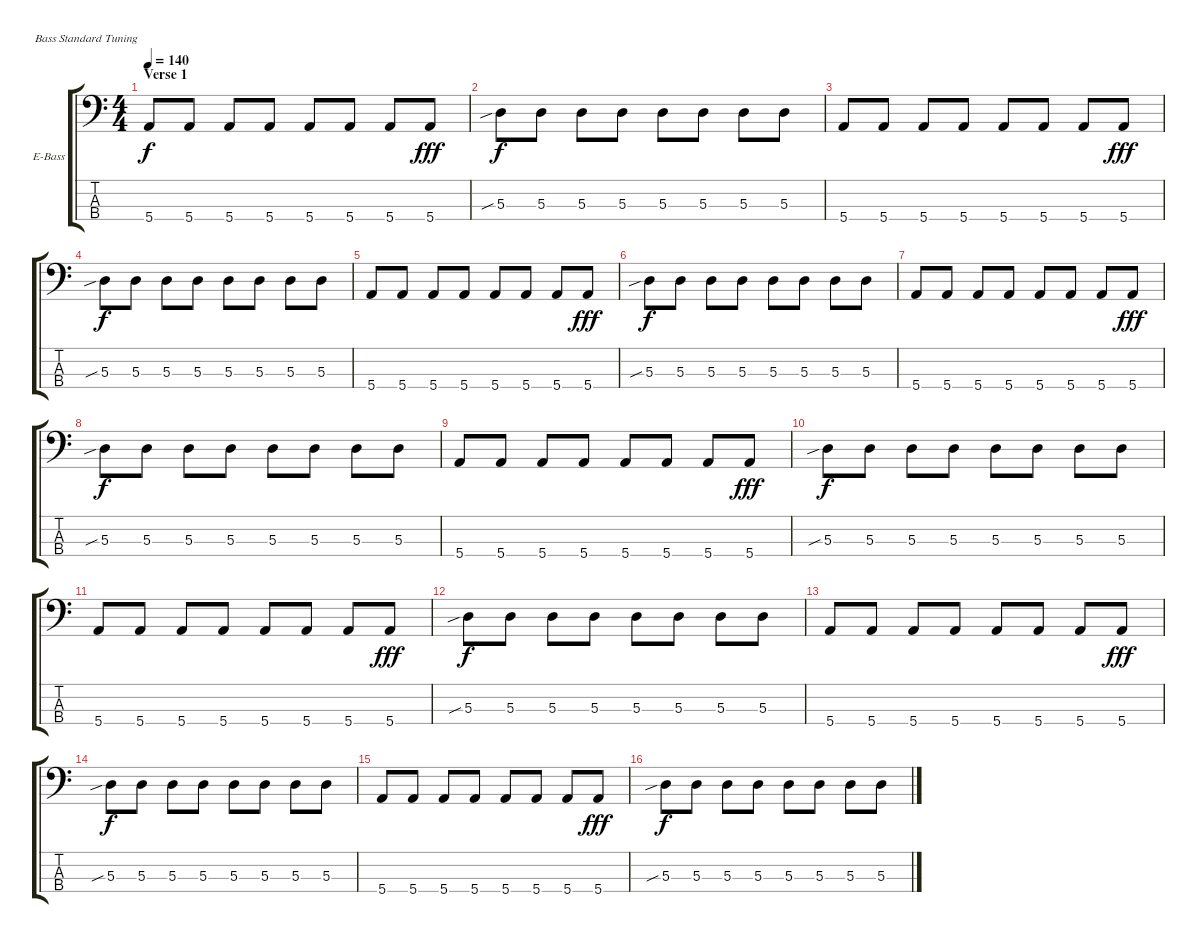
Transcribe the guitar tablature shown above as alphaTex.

\bracketExtendMode groupsimilarinstruments
\firstSystemTrackNameOrientation horizontal
\otherSystemsTrackNameOrientation horizontal
\track ("Cliff Williams" "E-Bass") {instrument electricbasspick}
\staff {score tabs}
\tuning (G2 D2 A1 E1)
\ts (4 4)
\section ("" "Verse 1")
\tempo 140
\clef f4
\ks c
5.4.8{dy f} 5.4.8 5.4.8 5.4.8 5.4.8 5.4.8 5.4.8 5.4.8{dy fff} |
5.3{sib}.8{dy f} 5.3.8 5.3.8 5.3.8 5.3.8 5.3.8 5.3.8 5.3.8 |
5.4.8 5.4.8 5.4.8 5.4.8 5.4.8 5.4.8 5.4.8 5.4.8{dy fff} |
5.3{sib}.8{dy f} 5.3.8 5.3.8 5.3.8 5.3.8 5.3.8 5.3.8 5.3.8 |
5.4.8 5.4.8 5.4.8 5.4.8 5.4.8 5.4.8 5.4.8 5.4.8{dy fff} |
5.3{sib}.8{dy f} 5.3.8 5.3.8 5.3.8 5.3.8 5.3.8 5.3.8 5.3.8 |
5.4.8 5.4.8 5.4.8 5.4.8 5.4.8 5.4.8 5.4.8 5.4.8{dy fff} |
5.3{sib}.8{dy f} 5.3.8 5.3.8 5.3.8 5.3.8 5.3.8 5.3.8 5.3.8 |
5.4.8 5.4.8 5.4.8 5.4.8 5.4.8 5.4.8 5.4.8 5.4.8{dy fff} |
5.3{sib}.8{dy f} 5.3.8 5.3.8 5.3.8 5.3.8 5.3.8 5.3.8 5.3.8 |
5.4.8 5.4.8 5.4.8 5.4.8 5.4.8 5.4.8 5.4.8 5.4.8{dy fff} |
5.3{sib}.8{dy f} 5.3.8 5.3.8 5.3.8 5.3.8 5.3.8 5.3.8 5.3.8 |
5.4.8 5.4.8 5.4.8 5.4.8 5.4.8 5.4.8 5.4.8 5.4.8{dy fff} |
5.3{sib}.8{dy f} 5.3.8 5.3.8 5.3.8 5.3.8 5.3.8 5.3.8 5.3.8 |
5.4.8 5.4.8 5.4.8 5.4.8 5.4.8 5.4.8 5.4.8 5.4.8{dy fff} |
5.3{sib}.8{dy f} 5.3.8 5.3.8 5.3.8 5.3.8 5.3.8 5.3.8 5.3.8
